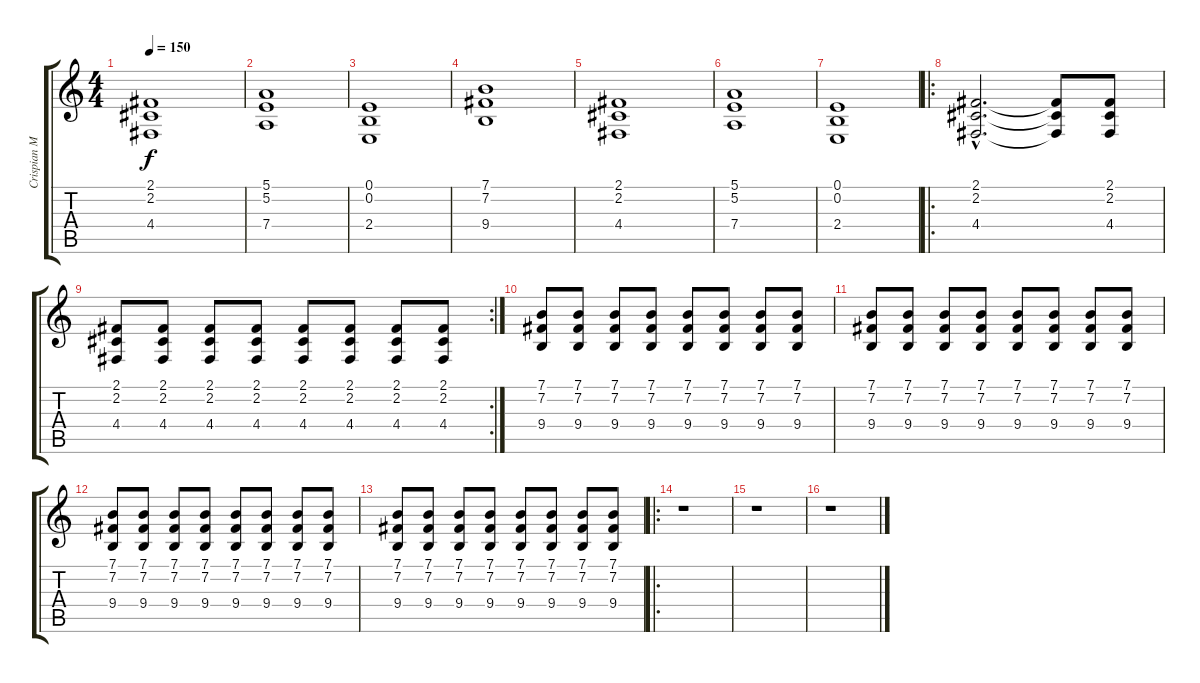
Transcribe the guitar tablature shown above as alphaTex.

\track ("Crispian Mills (organ)" "Crispian M") {instrument drawbarorgan}
\staff {score tabs}
\tuning (E4 B3 G3 D3 A2 E2) {hide}
\ts (4 4)
\tempo 150
\clef g2
\ks c
(2.1 2.2 4.4).1{dy f} |
(5.1 5.2 7.4).1 |
(0.1 0.2 2.4).1 |
(7.1 7.2 9.4).1 |
(2.1 2.2 4.4).1 |
(5.1 5.2 7.4).1 |
(0.1 0.2 2.4).1 |
\ro
(2.1{hac} 2.2{hac} 4.4{hac}).2{d} (2.1{t} 2.2{t} 4.4{t}).8 (2.1 2.2 4.4).8 |
\rc 2
(2.1 2.2 4.4).8 (2.1 2.2 4.4).8 (2.1 2.2 4.4).8 (2.1 2.2 4.4).8 (2.1 2.2 4.4).8 (2.1 2.2 4.4).8 (2.1 2.2 4.4).8 (2.1 2.2 4.4).8 |
(7.1 7.2 9.4).8 (7.1 7.2 9.4).8 (7.1 7.2 9.4).8 (7.1 7.2 9.4).8 (7.1 7.2 9.4).8 (7.1 7.2 9.4).8 (7.1 7.2 9.4).8 (7.1 7.2 9.4).8 |
(7.1 7.2 9.4).8 (7.1 7.2 9.4).8 (7.1 7.2 9.4).8 (7.1 7.2 9.4).8 (7.1 7.2 9.4).8 (7.1 7.2 9.4).8 (7.1 7.2 9.4).8 (7.1 7.2 9.4).8 |
(7.1 7.2 9.4).8 (7.1 7.2 9.4).8 (7.1 7.2 9.4).8 (7.1 7.2 9.4).8 (7.1 7.2 9.4).8 (7.1 7.2 9.4).8 (7.1 7.2 9.4).8 (7.1 7.2 9.4).8 |
(7.1 7.2 9.4).8 (7.1 7.2 9.4).8 (7.1 7.2 9.4).8 (7.1 7.2 9.4).8 (7.1 7.2 9.4).8 (7.1 7.2 9.4).8 (7.1 7.2 9.4).8 (7.1 7.2 9.4).8 |
\ro
r.1 |
r.1 |
r.1
